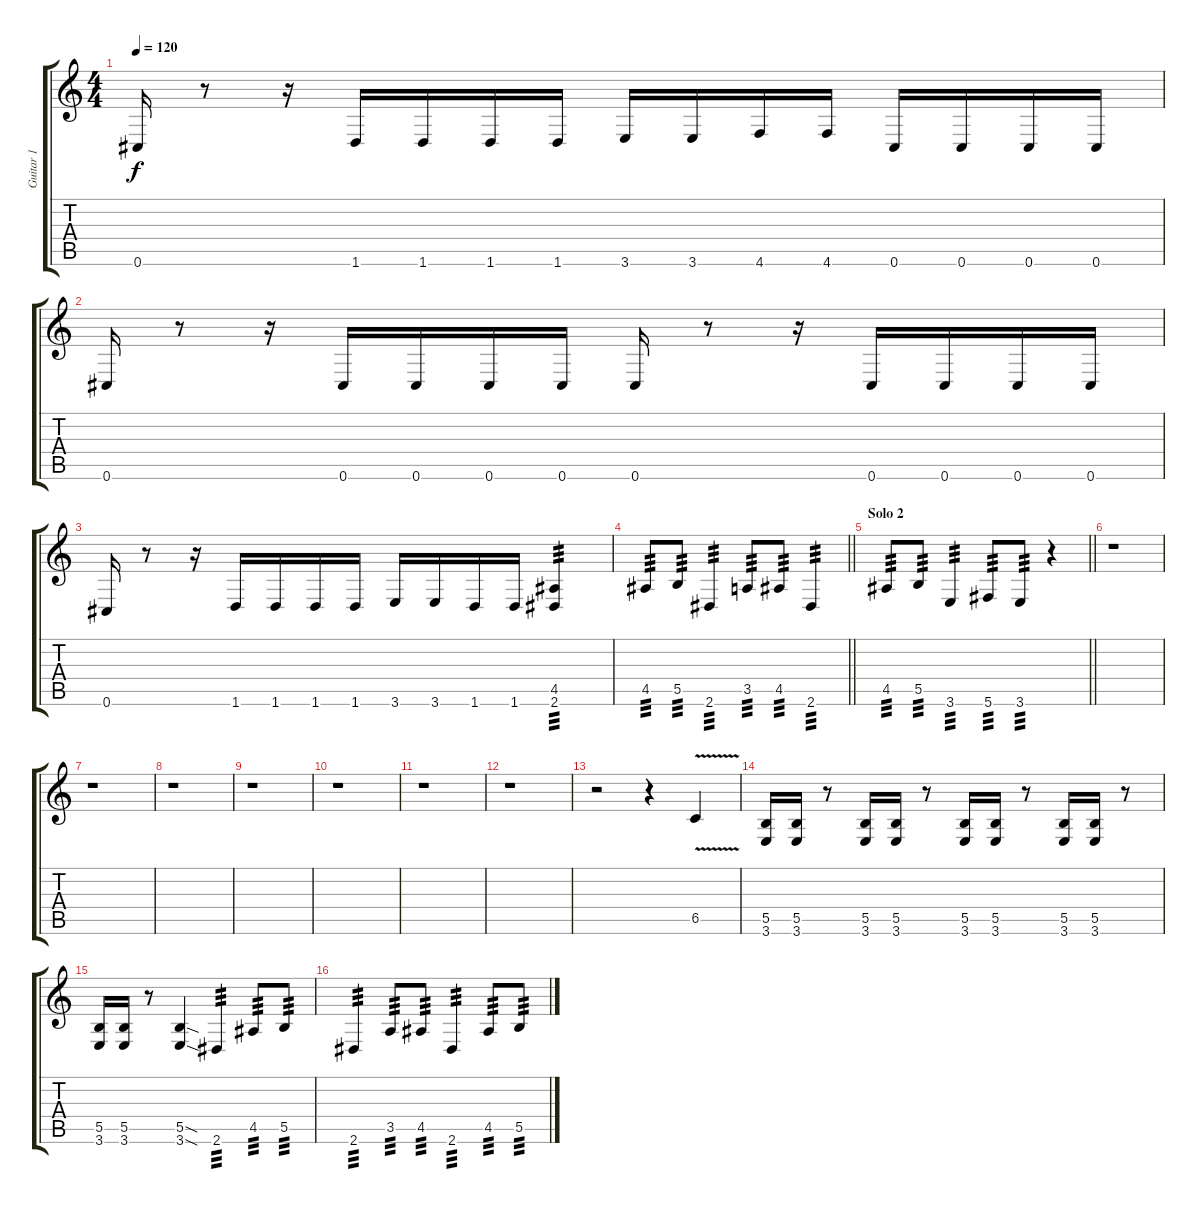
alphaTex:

\track ("Guitar 1" "Guitar 1") {instrument distortionguitar}
\staff {score tabs}
\tuning (Db4 Ab3 E3 B2 Gb2 Db2) {hide}
\ts (4 4)
\tempo 120
\clef g2
\ks c
0.6.16{dy f} r.8 r.16 1.6.16 1.6.16 1.6.16 1.6.16 3.6.16 3.6.16 4.6.16 4.6.16 0.6.16 0.6.16 0.6.16 0.6.16 |
0.6.16 r.8 r.16 0.6.16 0.6.16 0.6.16 0.6.16 0.6.16 r.8 r.16 0.6.16 0.6.16 0.6.16 0.6.16 |
0.6.16 r.8 r.16 1.6.16 1.6.16 1.6.16 1.6.16 3.6.16 3.6.16 1.6.16 1.6.16 (4.5 2.6).4{tp 3} |
\barLineRight lightlight
4.5.8{tp 3} 5.5.8{tp 3} 2.6.4{tp 3} 3.5.8{tp 3} 4.5.8{tp 3} 2.6.4{tp 3} |
\section ("" "Solo 2")
\barLineRight lightlight
4.5.8{tp 3} 5.5.8{tp 3} 3.6.4{tp 3} 5.6.8{tp 3} 3.6.8{tp 3} r.4 |
r.1 |
r.1 |
r.1 |
r.1 |
r.1 |
r.1 |
r.1 |
r.2 r.4 6.5{v}.4 |
(5.5 3.6).16 (5.5 3.6).16 r.8 (5.5 3.6).16 (5.5 3.6).16 r.8 (5.5 3.6).16 (5.5 3.6).16 r.8 (5.5 3.6).16 (5.5 3.6).16 r.8 |
(5.5 3.6).16 (5.5 3.6).16 r.8 (5.5{sod} 3.6{sod}).4 2.6.4{tp 3} 4.5.8{tp 3} 5.5.8{tp 3} |
2.6.4{tp 3} 3.5.8{tp 3} 4.5.8{tp 3} 2.6.4{tp 3} 4.5.8{tp 3} 5.5.8{tp 3}
